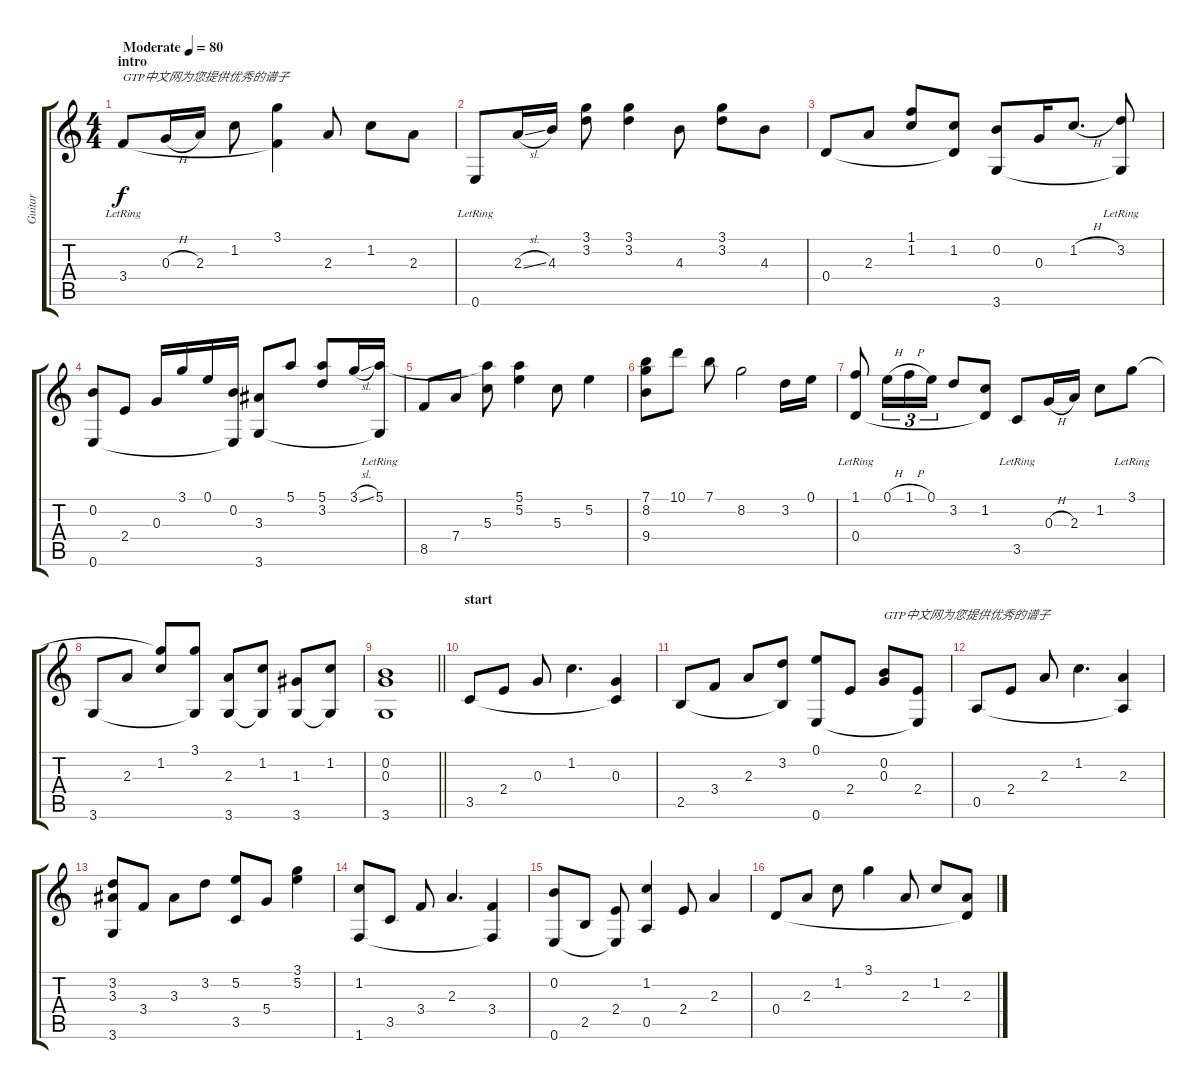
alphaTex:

\track ("Guitar" "Guitar") {instrument acousticguitarnylon}
\staff {score tabs}
\tuning (E4 B3 G3 D3 A2 E2) {hide}
\ts (4 4)
\section ("" "intro")
\tempo (80 "Moderate")
\clef g2
\ks c
3.4{lr}.8{txt "GTP中文网为您提供优秀的谱子" dy f instrument acousticguitarnylon} 0.3{h}.16 2.3.16 1.2.8 (3.1 3.4{t}).4 2.3.8 1.2.8 2.3.8 |
0.6{lr}.8 2.3{sl}.16 4.3.16 (3.1 3.2).8 (3.1 3.2).4 4.3.8 (3.1 3.2).8 4.3.8 |
0.4.8 2.3.8 (1.1 1.2).8 (1.2 0.4{t}).8 (0.2 3.6).8 0.3.16 1.2{h}.8{d} (3.2{lr} 3.6{t}).8 |
(0.2 0.6).8 2.4.8 0.3.16 3.1.16 0.1.16 (0.2 0.6{t}).16 (3.3 3.6).8 5.1.8 (5.1 3.2).8 3.1{sl}.16 (5.1{lr} 3.6{t}).16 |
8.5.8 7.4.8 (5.1{t} 5.3).8 (5.1 5.2).4 5.3.8 5.2.4 |
(7.1 8.2 9.4).8 10.1.8 7.1.8 8.2.2 3.2.16 0.1.16 |
(1.1 0.4{lr}).8 0.1{h}.16{tu (3 2)} 1.1{h}.16{tu (3 2)} 0.1.16{tu (3 2)} 3.2.8 (1.2 0.4{t}).8 3.5{lr}.8 0.3{h}.16 2.3.16 1.2.8 3.1{lr}.8 |
3.6.8 2.3.8 (3.1{t} 1.2).8 (3.1 3.6{t}).8 (2.3 3.6).8 (1.2 3.6{t}).8 (1.3 3.6).8 (1.2 3.6{t}).8 |
\barLineRight lightlight
(0.2 0.3 3.6).1 |
\section ("" "start")
3.5.8 2.4.8 0.3.8 1.2.4{d} (0.3 3.5{t}).4 |
2.5.8 3.4.8 2.3.8 (3.2 2.5{t}).8 (0.1 0.6).8 2.4.8 (0.2 0.3).8{txt "GTP中文网为您提供优秀的谱子"} (2.4 0.6{t}).8 |
0.5.8 2.4.8 2.3.8 1.2.4{d} (2.3 0.5{t}).4 |
(3.2 3.3 3.6).8 3.4.8 3.3.8 3.2.8 (5.2 3.5).8 5.4.8 (3.1 5.2).4 |
(1.2 1.6).8 3.5.8 3.4.8 2.3.4{d} (3.4 1.6{t}).4 |
(0.2 0.6).8{txt " "} 2.5.8 (2.4 0.6{t}).8 (1.2 0.5).4 2.4.8 2.3.4 |
0.4.8 2.3.8 1.2.8 3.1.4 2.3.8 1.2.8 (2.3 0.4{t}).8
